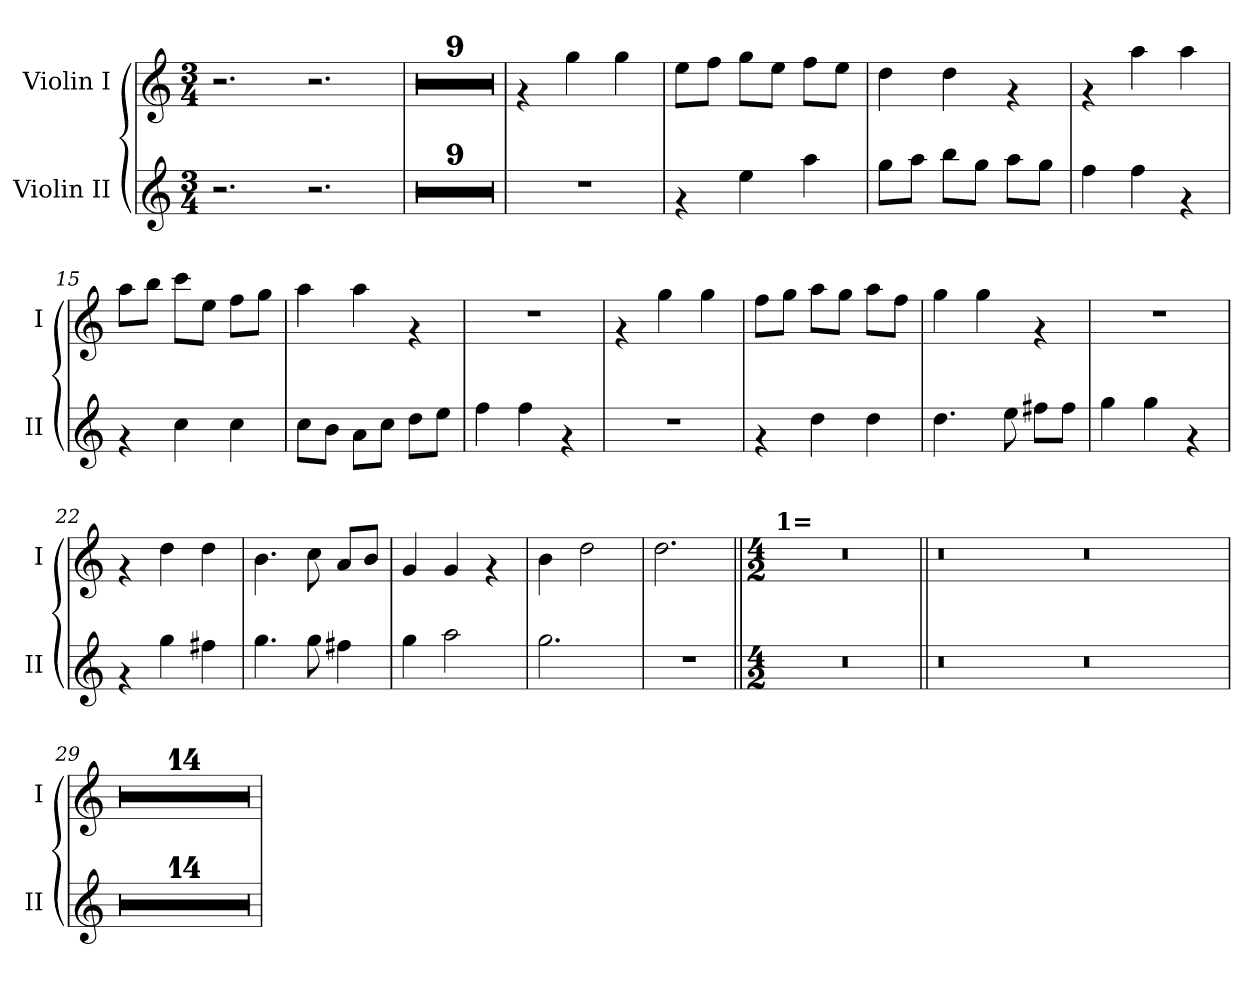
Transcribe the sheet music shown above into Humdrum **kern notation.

**kern	**kern
*part2	*part1
*staff2	*staff1
*I"Violin II	*I"Violin I
*I'II	*I'I
!!LO:PB:g=z
*stria5	*stria5
*clefG2	*clefG2
*k[]	*k[]
*C:	*C:
*M3/4	*M3/4
=1	=1
2.r	2.r
2.r	2.r
=2	=2
2.r	2.r
=3	=3
2.r	2.r
=4	=4
2.r	2.r
=5	=5
2.r	2.r
=6	=6
2.r	2.r
=7	=7
2.r	2.r
=8	=8
2.r	2.r
=9	=9
2.r	2.r
=10	=10
2.r	2.r
=11	=11
2.r	4rf
.	4gg\
.	4gg\
=12	=12
4rf	8ee\L
.	8ff\J
4ee\	8gg\L
.	8ee\J
4aa\	8ff\L
.	8ee\J
=13	=13
8gg\L	4dd\
8aa\J	.
8bb\L	4dd\
8gg\J	.
8aa\L	4rf
8gg\J	.
=14	=14
4ff\	4rf
4ff\	4aa\
4rf	4aa\
=15	=15
4rf	8aa\L
.	8bb\J
4cc\	8ccc\L
.	8ee\J
4cc\	8ff\L
.	8gg\J
=16	=16
8cc\L	4aa\
8b\J	.
8a\L	4aa\
8cc\J	.
8dd\L	4rf
8ee\J	.
!!LO:LB:g=z
=17	=17
4ff\	2.r
4ff\	.
4rf	.
=18	=18
2.r	4rf
.	4gg\
.	4gg\
=19	=19
4rf	8ff\L
.	8gg\J
4dd\	8aa\L
.	8gg\J
4dd\	8aa\L
.	8ff\J
=20	=20
4.dd\	4gg\
.	4gg\
8ee\	.
8ff#X\L	4rf
8ff#\J	.
=21	=21
4gg\	2.r
4gg\	.
4rf	.
=22	=22
4rf	4rf
4gg\	4dd\
4ff#X\	4dd\
=23	=23
4.gg\	4.b\
8gg\	8cc\
4ff#X\	8a/L
.	8b/J
=24	=24
4gg\	4g/
2aa\	4g/
.	4rf
=25	=25
2.gg\	4b\
.	2dd\
!!LO:LB:g=z
=26	=26
2.r	2.dd\
=27||	=27||
*M4/2	*M4/2
!	!LO:TX:a:B:t=1=
0r	0r
=28||	=28||
0r	0r
0r	0r
=29	=29
0r	0r
=30	=30
0r	0r
=31	=31
0r	0r
=32	=32
0r	0r
=33	=33
0r	0r
=34	=34
0r	0r
=35	=35
0r	0r
=36	=36
0r	0r
=37	=37
0r	0r
=38	=38
0r	0r
=39	=39
0r	0r
=40	=40
0r	0r
=41	=41
0r	0r
=42	=42
0r	0r
=	=
*-	*-
